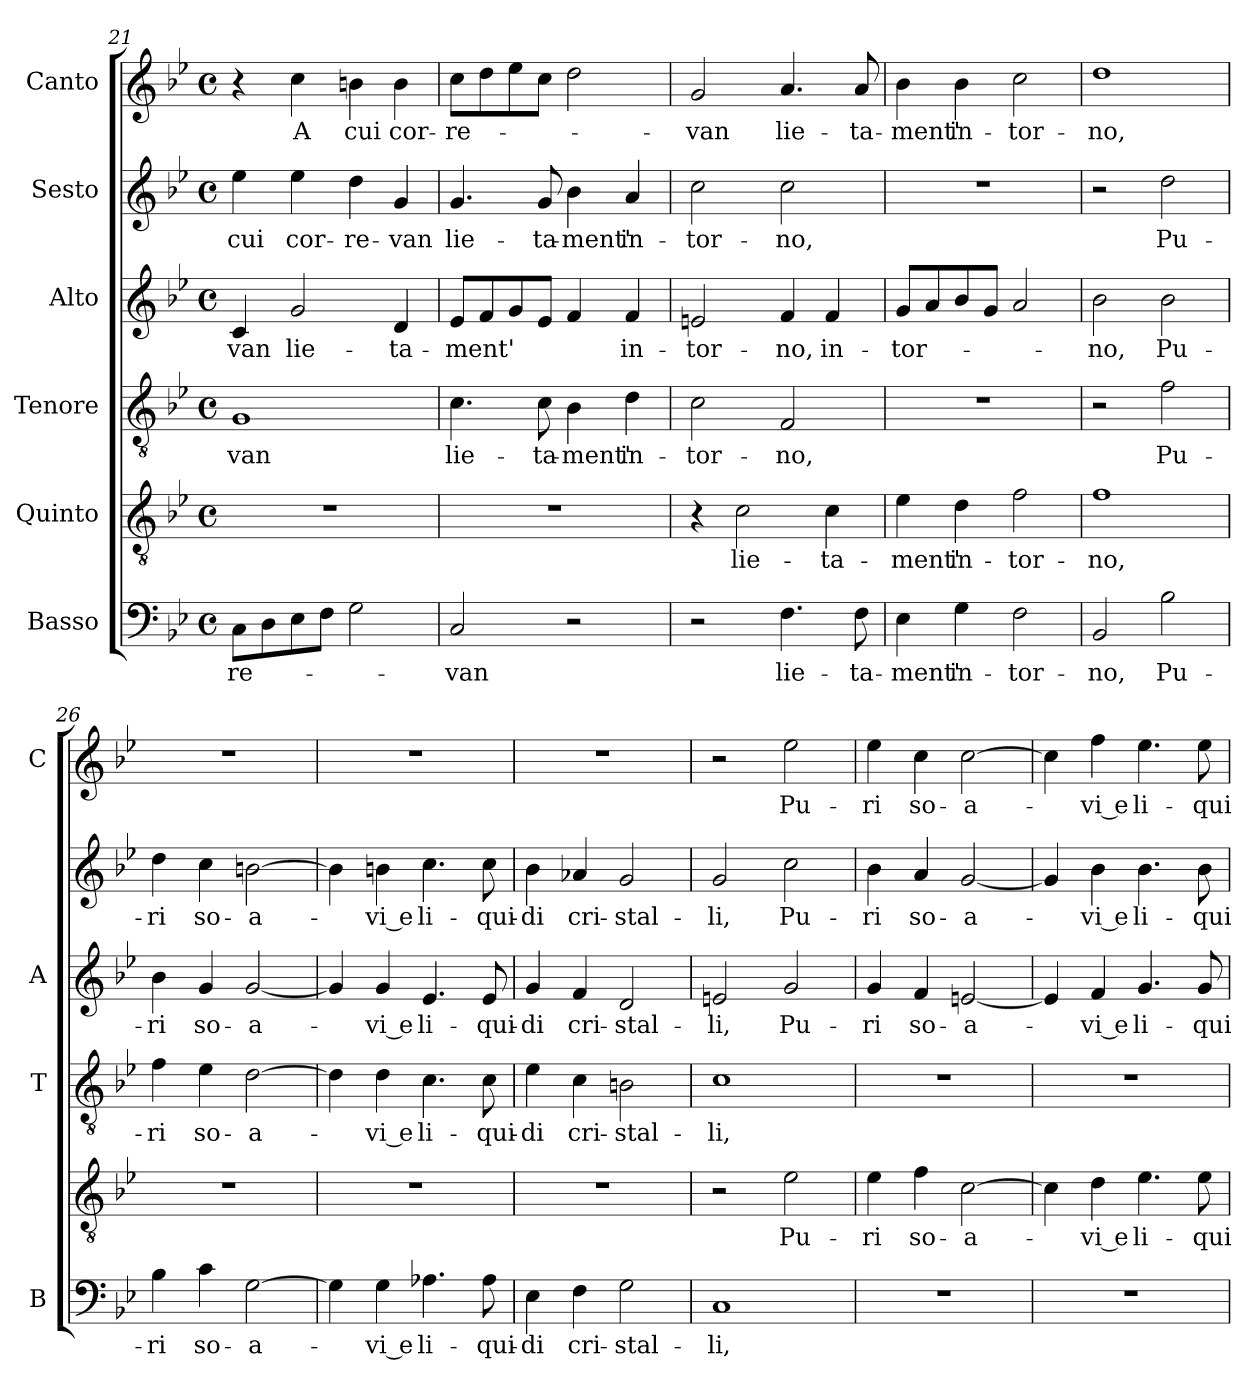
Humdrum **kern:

**kern	**text	**kern	**text	**kern	**text	**kern	**text	**kern	**text	**kern	**text
*part6	*part6	*part5	*part5	*part4	*part4	*part3	*part3	*part2	*part2	*part1	*part1
*staff6	*staff6	*staff5	*staff5	*staff4	*staff4	*staff3	*staff3	*staff2	*staff2	*staff1	*staff1
*I"Basso	*	*I"Quinto	*	*I"Tenore	*	*I"Alto	*	*I"Sesto	*	*I"Canto	*
*I'B	*	*	*	*I'T	*	*I'A	*	*	*	*I'C	*
!!LO:LB:g=z
*clefF4	*	*clefGv2	*	*clefGv2	*	*clefG2	*	*clefG2	*	*clefG2	*
*k[b-e-]	*	*k[b-e-]	*	*k[b-e-]	*	*k[b-e-]	*	*k[b-e-]	*	*k[b-e-]	*
*B-:	*	*B-:	*	*B-:	*	*B-:	*	*B-:	*	*B-:	*
*M4/4	*	*M4/4	*	*M4/4	*	*M4/4	*	*M4/4	*	*M4/4	*
*met(c)	*	*met(c)	*	*met(c)	*	*met(c)	*	*met(c)	*	*met(c)	*
=21	=21	=21	=21	=21	=21	=21	=21	=21	=21	=21	=21
!	!LO:LY:b	!	!	!	!LO:LY:b	!	!LO:LY:b	!	!LO:LY:b	!	!
8C\L	-re-	1r	.	1G	-van	4c/	-van	4ee-\	cui	4r	.
8D\	.	.	.	.	.	.	.	.	.	.	.
!	!	!	!	!	!	!	!LO:LY:b	!	!LO:LY:b	!	!LO:LY:b
8E-\	.	.	.	.	.	2g/	lie-	4ee-\	cor-	4cc\	A
8F\J	.	.	.	.	.	.	.	.	.	.	.
!	!	!	!	!	!	!	!	!	!LO:LY:b	!	!LO:LY:b
2G\	.	.	.	.	.	.	.	4dd\	-re-	4bn\	cui
!	!	!	!	!	!	!	!LO:LY:b	!	!LO:LY:b	!	!LO:LY:b
.	.	.	.	.	.	4d/	-ta-	4g/	-van	4b\	cor-
=22	=22	=22	=22	=22	=22	=22	=22	=22	=22	=22	=22
!	!LO:LY:b	!	!	!	!LO:LY:b	!	!LO:LY:b	!	!LO:LY:b	!	!LO:LY:b
2C/	-van	1r	.	4.c\	lie-	8e-/L	-ment'	4.g/	lie-	8cc\L	-re-
.	.	.	.	.	.	8f/	.	.	.	8dd\	.
.	.	.	.	.	.	8g/	.	.	.	8ee-\	.
!	!	!	!	!	!LO:LY:b	!	!	!	!LO:LY:b	!	!
.	.	.	.	8c\	-ta-	8e-/J	.	8g/	-ta-	8cc\J	.
!	!	!	!	!	!LO:LY:b	!	!	!	!LO:LY:b	!	!
2r	.	.	.	4B-\	-ment'	4f/	.	4b-\	-ment'	2dd\	.
!	!	!	!	!	!LO:LY:b	!	!LO:LY:b	!	!LO:LY:b	!	!
.	.	.	.	4d\	in-	4f/	in-	4a/	in-	.	.
=23	=23	=23	=23	=23	=23	=23	=23	=23	=23	=23	=23
!	!	!	!	!	!LO:LY:b	!	!LO:LY:b	!	!LO:LY:b	!	!LO:LY:b
2r	.	4r	.	2c\	-tor-	2en/	-tor-	2cc\	-tor-	2g/	-van
!	!	!	!LO:LY:b	!	!	!	!	!	!	!	!
.	.	2c\	lie-	.	.	.	.	.	.	.	.
!	!LO:LY:b	!	!	!	!LO:LY:b	!	!LO:LY:b	!	!LO:LY:b	!	!LO:LY:b
4.F\	lie-	.	.	2F/	-no,	4f/	-no,	2cc\	-no,	4.a/	lie-
!	!	!	!LO:LY:b	!	!	!	!LO:LY:b	!	!	!	!
.	.	4c\	-ta-	.	.	4f/	in-	.	.	.	.
!	!LO:LY:b	!	!	!	!	!	!	!	!	!	!LO:LY:b
8F\	-ta-	.	.	.	.	.	.	.	.	8a/	-ta-
=24	=24	=24	=24	=24	=24	=24	=24	=24	=24	=24	=24
!	!LO:LY:b	!	!LO:LY:b	!	!	!	!LO:LY:b	!	!	!	!LO:LY:b
4E-\	-ment'	4e-\	-ment'	1r	.	8g/L	-tor-	1r	.	4b-\	-ment'
.	.	.	.	.	.	8a/	.	.	.	.	.
!	!LO:LY:b	!	!LO:LY:b	!	!	!	!	!	!	!	!LO:LY:b
4G\	in-	4d\	in-	.	.	8b-/	.	.	.	4b-\	in-
.	.	.	.	.	.	8g/J	.	.	.	.	.
!	!LO:LY:b	!	!LO:LY:b	!	!	!	!	!	!	!	!LO:LY:b
2F\	-tor-	2f\	-tor-	.	.	2a/	.	.	.	2cc\	-tor-
=25	=25	=25	=25	=25	=25	=25	=25	=25	=25	=25	=25
!	!LO:LY:b	!	!LO:LY:b	!	!	!	!LO:LY:b	!	!	!	!LO:LY:b
2BB-/	-no,	1f	-no,	2r	.	2b-\	-no,	2r	.	1dd	-no,
!	!LO:LY:b	!	!	!	!LO:LY:b	!	!LO:LY:b	!	!LO:LY:b	!	!
2B-\	Pu-	.	.	2f\	Pu-	2b-\	Pu-	2dd\	Pu-	.	.
=26	=26	=26	=26	=26	=26	=26	=26	=26	=26	=26	=26
!	!LO:LY:b	!	!	!	!LO:LY:b	!	!LO:LY:b	!	!LO:LY:b	!	!
4B-\	-ri	1r	.	4f\	-ri	4b-\	-ri	4dd\	-ri	1r	.
!	!LO:LY:b	!	!	!	!LO:LY:b	!	!LO:LY:b	!	!LO:LY:b	!	!
4c\	so-	.	.	4e-\	so-	4g/	so-	4cc\	so-	.	.
!	!LO:LY:b	!	!	!	!LO:LY:b	!	!LO:LY:b	!	!LO:LY:b	!	!
[2G\	-a-	.	.	[2d\	-a-	[2g/	-a-	[2bn\	-a-	.	.
=27	=27	=27	=27	=27	=27	=27	=27	=27	=27	=27	=27
4G\]	.	1r	.	4d\]	.	4g/]	.	4b\]	.	1r	.
!	!LO:LY:b	!	!	!	!LO:LY:b	!	!LO:LY:b	!	!LO:LY:b	!	!
4G\	-vi e	.	.	4d\	-vi e	4g/	-vi e	4bn\	-vi e	.	.
!	!LO:LY:b	!	!	!	!LO:LY:b	!	!LO:LY:b	!	!LO:LY:b	!	!
4.A-X\	li-	.	.	4.c\	li-	4.e-/	li-	4.cc\	li-	.	.
!	!LO:LY:b	!	!	!	!LO:LY:b	!	!LO:LY:b	!	!LO:LY:b	!	!
8A-\	-qui-	.	.	8c\	-qui-	8e-/	-qui-	8cc\	-qui-	.	.
=28	=28	=28	=28	=28	=28	=28	=28	=28	=28	=28	=28
!	!LO:LY:b	!	!	!	!LO:LY:b	!	!LO:LY:b	!	!LO:LY:b	!	!
4E-\	-di	1r	.	4e-\	-di	4g/	-di	4b-\	-di	1r	.
!	!LO:LY:b	!	!	!	!LO:LY:b	!	!LO:LY:b	!	!LO:LY:b	!	!
4F\	cri-	.	.	4c\	cri-	4f/	cri-	4a-X/	cri-	.	.
!	!LO:LY:b	!	!	!	!LO:LY:b	!	!LO:LY:b	!	!LO:LY:b	!	!
2G\	-stal-	.	.	2Bn\	-stal-	2d/	-stal-	2g/	-stal-	.	.
!!LO:LB:g=z
=29	=29	=29	=29	=29	=29	=29	=29	=29	=29	=29	=29
!	!LO:LY:b	!	!	!	!LO:LY:b	!	!LO:LY:b	!	!LO:LY:b	!	!
1C	-li,	2r	.	1c	-li,	2en/	-li,	2g/	-li,	2r	.
!	!	!	!LO:LY:b	!	!	!	!LO:LY:b	!	!LO:LY:b	!	!LO:LY:b
.	.	2e-\	Pu-	.	.	2g/	Pu-	2cc\	Pu-	2ee-\	Pu-
=30	=30	=30	=30	=30	=30	=30	=30	=30	=30	=30	=30
!	!	!	!LO:LY:b	!	!	!	!LO:LY:b	!	!LO:LY:b	!	!LO:LY:b
1r	.	4e-\	-ri	1r	.	4g/	-ri	4b-\	-ri	4ee-\	-ri
!	!	!	!LO:LY:b	!	!	!	!LO:LY:b	!	!LO:LY:b	!	!LO:LY:b
.	.	4f\	so-	.	.	4f/	so-	4a/	so-	4cc\	so-
!	!	!	!LO:LY:b	!	!	!	!LO:LY:b	!	!LO:LY:b	!	!LO:LY:b
.	.	[2c\	-a-	.	.	[2en/	-a-	[2g/	-a-	[2cc\	-a-
=31	=31	=31	=31	=31	=31	=31	=31	=31	=31	=31	=31
1r	.	4c\]	.	1r	.	4e/]	.	4g/]	.	4cc\]	.
!	!	!	!LO:LY:b	!	!	!	!LO:LY:b	!	!LO:LY:b	!	!LO:LY:b
.	.	4d\	-vi e	.	.	4f/	-vi e	4b-\	-vi e	4ff\	-vi e
!	!	!	!LO:LY:b	!	!	!	!LO:LY:b	!	!LO:LY:b	!	!LO:LY:b
.	.	4.e-\	li-	.	.	4.g/	li-	4.b-\	li-	4.ee-\	li-
!	!	!	!LO:LY:b	!	!	!	!LO:LY:b	!	!LO:LY:b	!	!LO:LY:b
.	.	8e-\	-qui-	.	.	8g/	-qui-	8b-\	-qui-	8ee-\	-qui-
=	=	=	=	=	=	=	=	=	=	=	=
*-	*-	*-	*-	*-	*-	*-	*-	*-	*-	*-	*-
